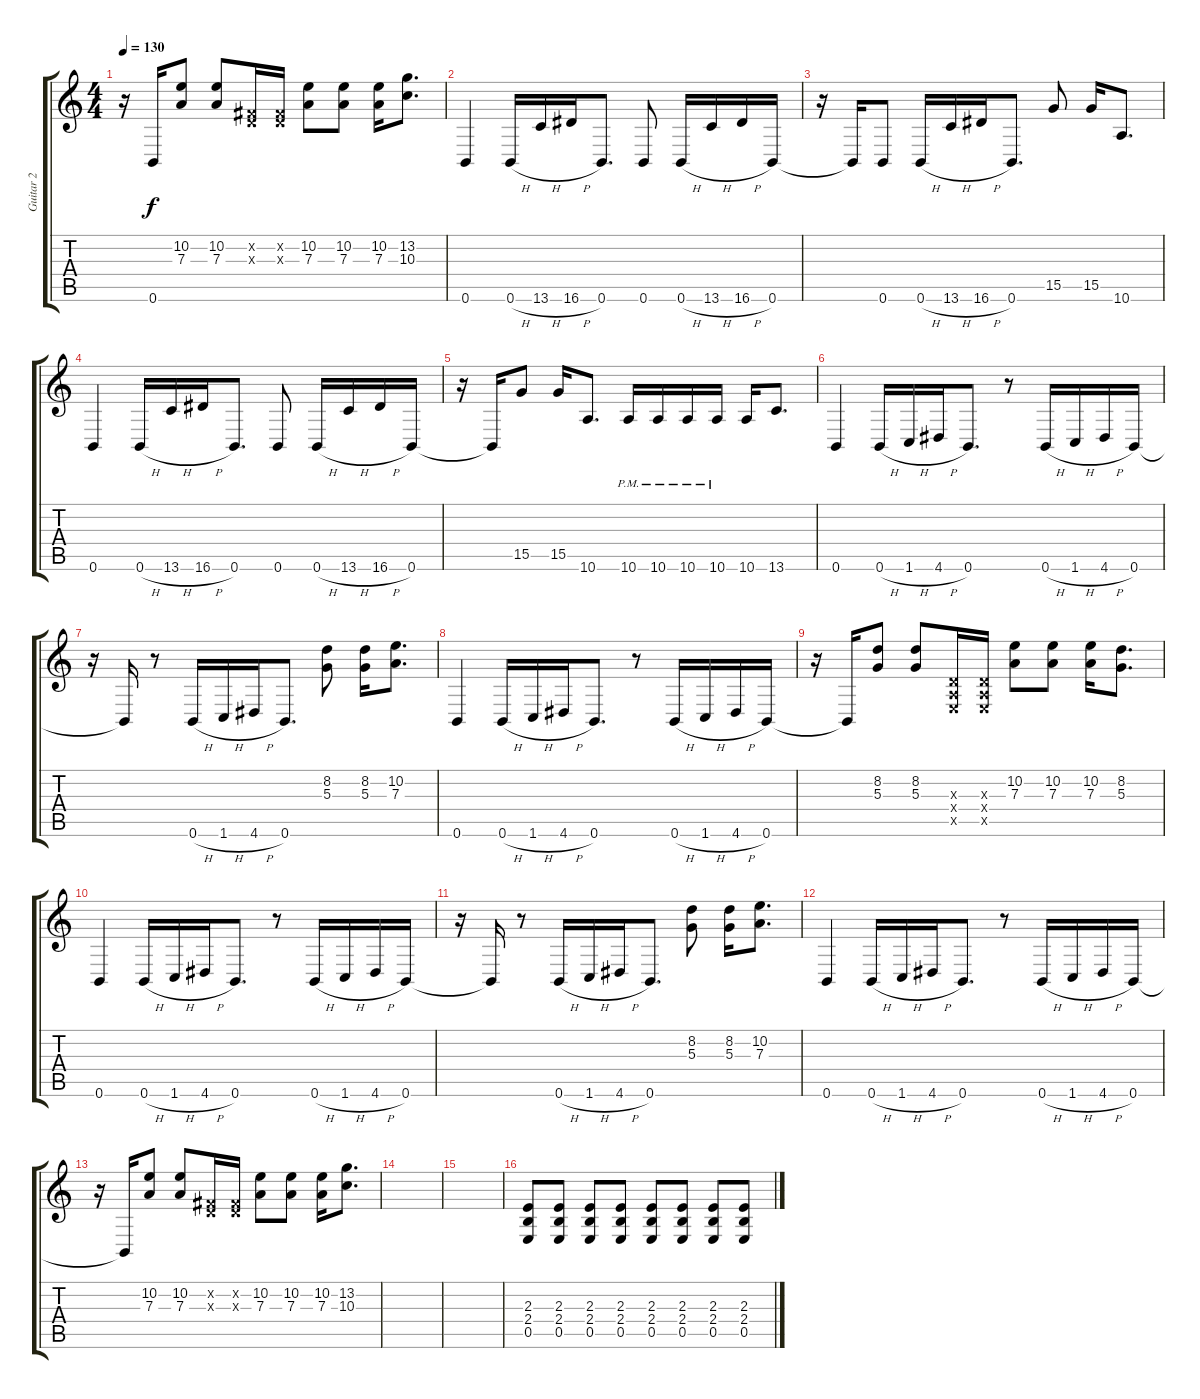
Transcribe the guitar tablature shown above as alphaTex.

\track ("Guitar 2" "Guitar 2") {instrument distortionguitar}
\staff {score tabs}
\tuning (B3 Gb3 D3 A2 E2 B1) {hide}
\ts (4 4)
\tempo 130
\clef g2
\ks c
r.16{dy f} 0.6{t}.16 (10.2 7.3).8 (10.2 7.3).8 (0.2{x} 0.3{x}).16 (0.2{x} 0.3{x}).16 (10.2 7.3).8 (10.2 7.3).8 (10.2 7.3).16 (13.2 10.3).8{d} |
0.6.4 0.6{h}.16 13.6{h}.16 16.6{h}.16 0.6.8{d} 0.6.8 0.6{h}.16 13.6{h}.16 16.6{h}.16 0.6.16 |
r.16 0.6{t}.16 0.6.8 0.6{h}.16 13.6{h}.16 16.6{h}.16 0.6.8{d} 15.5.8 15.5.16 10.6.8{d} |
0.6.4 0.6{h}.16 13.6{h}.16 16.6{h}.16 0.6.8{d} 0.6.8 0.6{h}.16 13.6{h}.16 16.6{h}.16 0.6.16 |
r.16 0.6{t}.16 15.5.8 15.5.16 10.6.8{d} 10.6{pm}.16 10.6{pm}.16 10.6{pm}.16 10.6{pm}.16 10.6.16 13.6.8{d} |
0.6.4 0.6{h}.16 1.6{h}.16 4.6{h}.16 0.6.8{d} r.8 0.6{h}.16 1.6{h}.16 4.6{h}.16 0.6.16 |
r.16 0.6{t}.16 r.8 0.6{h}.16 1.6{h}.16 4.6{h}.16 0.6.8{d} (8.2 5.3).8 (8.2 5.3).16 (10.2 7.3).8{d} |
0.6.4 0.6{h}.16 1.6{h}.16 4.6{h}.16 0.6.8{d} r.8 0.6{h}.16 1.6{h}.16 4.6{h}.16 0.6.16 |
r.16 0.6{t}.16 (8.2 5.3).8 (8.2 5.3).8 (0.3{x} 0.4{x} 0.5{x}).16 (0.3{x} 0.4{x} 0.5{x}).16 (10.2 7.3).8 (10.2 7.3).8 (10.2 7.3).16 (8.2 5.3).8{d} |
0.6.4 0.6{h}.16 1.6{h}.16 4.6{h}.16 0.6.8{d} r.8 0.6{h}.16 1.6{h}.16 4.6{h}.16 0.6.16 |
r.16 0.6{t}.16 r.8 0.6{h}.16 1.6{h}.16 4.6{h}.16 0.6.8{d} (8.2 5.3).8 (8.2 5.3).16 (10.2 7.3).8{d} |
0.6.4 0.6{h}.16 1.6{h}.16 4.6{h}.16 0.6.8{d} r.8 0.6{h}.16 1.6{h}.16 4.6{h}.16 0.6.16 |
r.16 0.6{t}.16 (10.2 7.3).8 (10.2 7.3).8 (0.2{x} 0.3{x}).16 (0.2{x} 0.3{x}).16 (10.2 7.3).8 (10.2 7.3).8 (10.2 7.3).16 (13.2 10.3).8{d} |
|
|
(2.3 2.4 0.5).8 (2.3 2.4 0.5).8 (2.3 2.4 0.5).8 (2.3 2.4 0.5).8 (2.3 2.4 0.5).8 (2.3 2.4 0.5).8 (2.3 2.4 0.5).8 (2.3 2.4 0.5).8
